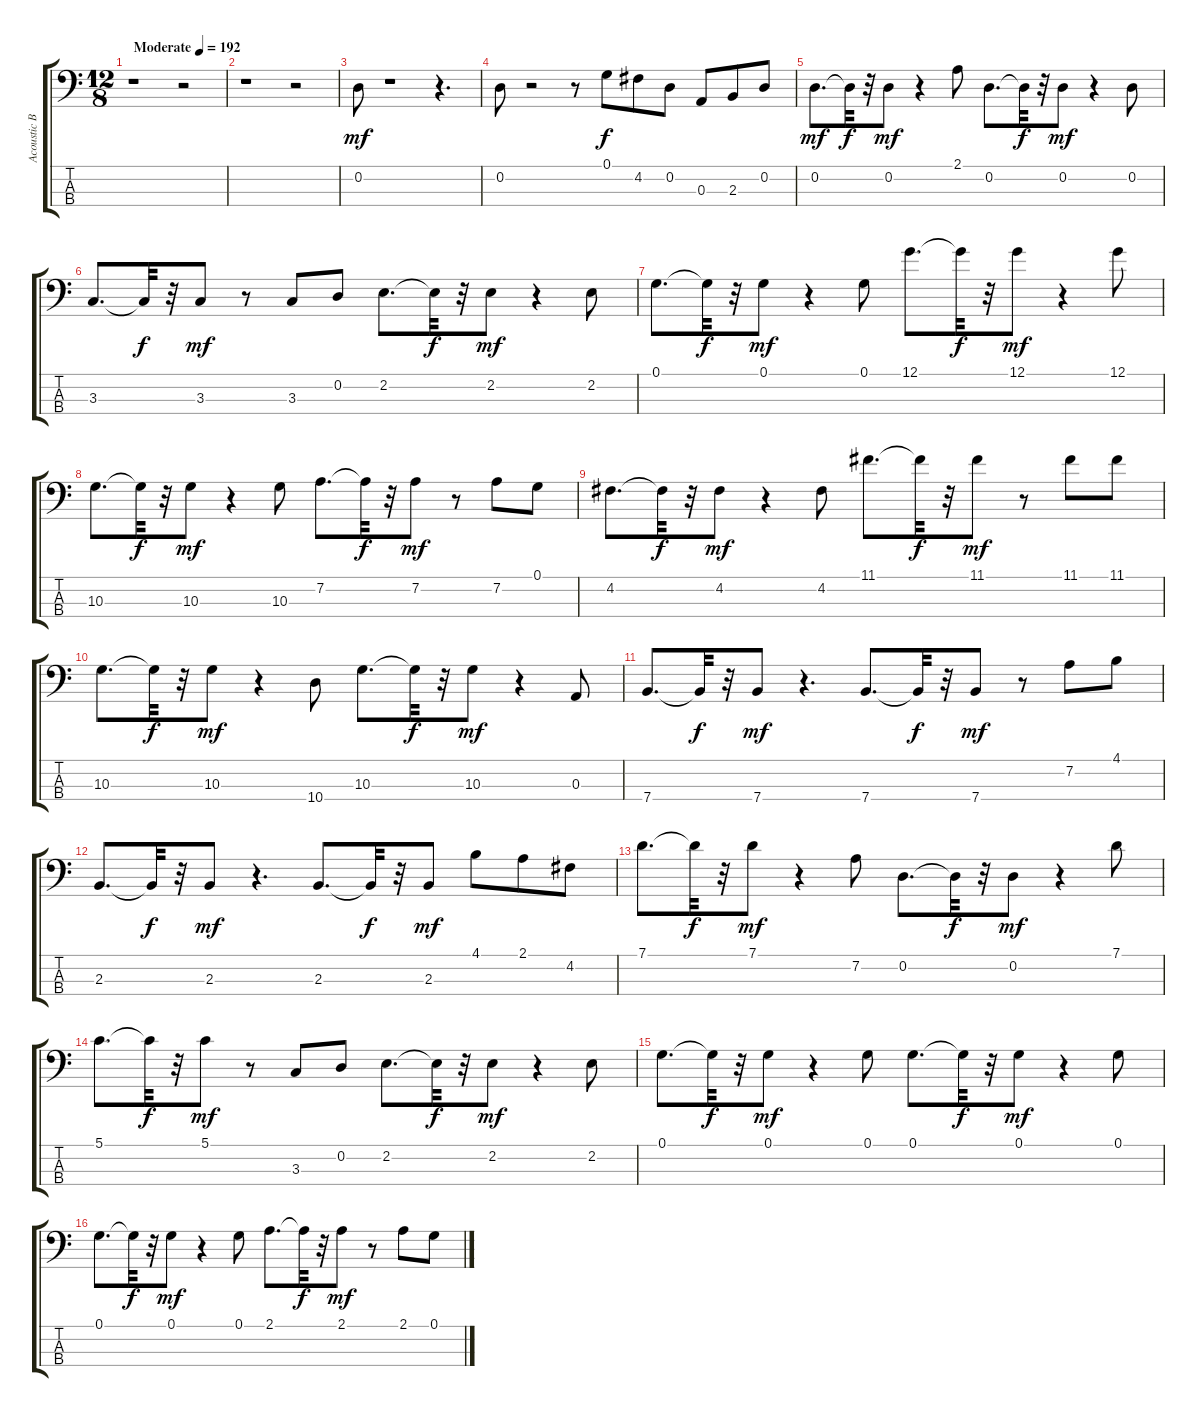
\track ("Acoustic Bass" "Acoustic B") {instrument acousticbass}
\staff {score tabs}
\tuning (G2 D2 A1 E1) {hide}
\ts (12 8)
\tempo (192 "Moderate")
\clef f4
\ks c
r.1{dy mf instrument acousticbass} r.2 |
r.1 r.2 |
0.2.8 r.1 r.4{d} |
0.2.8 r.2 r.8 0.1.8{dy f} 4.2.8 0.2.8 0.3.8 2.3.8 0.2.8 |
0.2.8{d dy mf} 0.2{t}.32{dy f} r.32 0.2.8{dy mf} r.4 2.1.8 0.2.8{d} 0.2{t}.32{dy f} r.32 0.2.8{dy mf} r.4 0.2.8 |
3.3.8{d} 3.3{t}.32{dy f} r.32 3.3.8{dy mf} r.8 3.3.8 0.2.8 2.2.8{d} 2.2{t}.32{dy f} r.32 2.2.8{dy mf} r.4 2.2.8 |
0.1.8{d} 0.1{t}.32{dy f} r.32 0.1.8{dy mf} r.4 0.1.8 12.1.8{d} 12.1{t}.32{dy f} r.32 12.1.8{dy mf} r.4 12.1.8 |
10.3.8{d} 10.3{t}.32{dy f} r.32 10.3.8{dy mf} r.4 10.3.8 7.2.8{d} 7.2{t}.32{dy f} r.32 7.2.8{dy mf} r.8 7.2.8 0.1.8 |
4.2.8{d} 4.2{t}.32{dy f} r.32 4.2.8{dy mf} r.4 4.2.8 11.1.8{d} 11.1{t}.32{dy f} r.32 11.1.8{dy mf} r.8 11.1.8 11.1.8 |
10.3.8{d} 10.3{t}.32{dy f} r.32 10.3.8{dy mf} r.4 10.4.8 10.3.8{d} 10.3{t}.32{dy f} r.32 10.3.8{dy mf} r.4 0.3.8 |
7.4.8{d} 7.4{t}.32{dy f} r.32 7.4.8{dy mf} r.4{d} 7.4.8{d} 7.4{t}.32{dy f} r.32 7.4.8{dy mf} r.8 7.2.8 4.1.8 |
2.3.8{d} 2.3{t}.32{dy f} r.32 2.3.8{dy mf} r.4{d} 2.3.8{d} 2.3{t}.32{dy f} r.32 2.3.8{dy mf} 4.1.8 2.1.8 4.2.8 |
7.1.8{d} 7.1{t}.32{dy f} r.32 7.1.8{dy mf} r.4 7.2.8 0.2.8{d} 0.2{t}.32{dy f} r.32 0.2.8{dy mf} r.4 7.1.8 |
5.1.8{d} 5.1{t}.32{dy f} r.32 5.1.8{dy mf} r.8 3.3.8 0.2.8 2.2.8{d} 2.2{t}.32{dy f} r.32 2.2.8{dy mf} r.4 2.2.8 |
0.1.8{d} 0.1{t}.32{dy f} r.32 0.1.8{dy mf} r.4 0.1.8 0.1.8{d} 0.1{t}.32{dy f} r.32 0.1.8{dy mf} r.4 0.1.8 |
0.1.8{d} 0.1{t}.32{dy f} r.32 0.1.8{dy mf} r.4 0.1.8 2.1.8{d} 2.1{t}.32{dy f} r.32 2.1.8{dy mf} r.8 2.1.8 0.1.8
